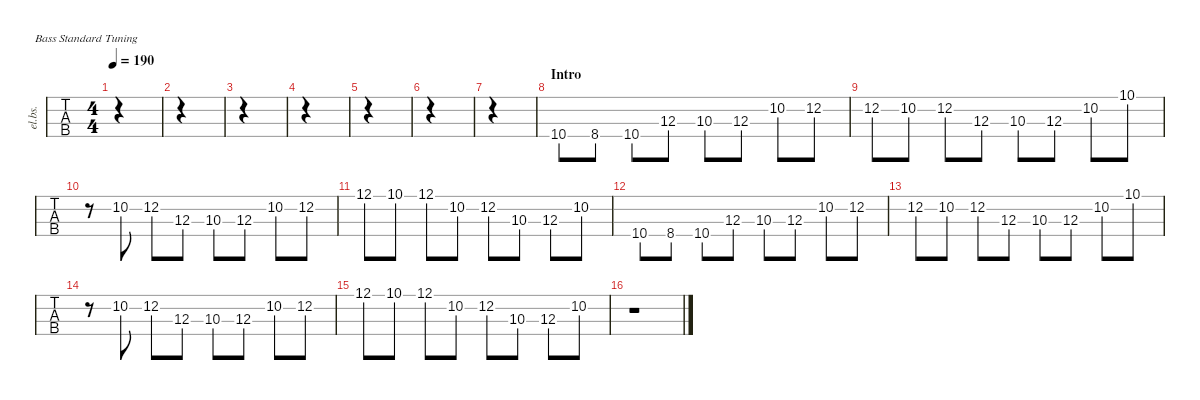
\defaultSystemsLayout 4
\hideDynamics
\bracketExtendMode nobrackets
\track ("山田リョウ" "el.bs.") {instrument electricbassfinger}
\staff {tabs}
\tuning (G2 D2 A1 E1)
\ts (4 4)
\tempo 190
\clef f4
\ks c
|
|
|
|
|
|
|
\section ("" "Intro")
10.4.8 8.4.8 10.4.8 12.3.8 10.3.8 12.3.8 10.2.8 12.2.8 |
12.2.8 10.2.8 12.2.8 12.3.8 10.3.8 12.3.8 10.2.8 10.1.8 |
r.8 10.2.8 12.2.8 12.3.8 10.3.8 12.3.8 10.2.8 12.2.8 |
12.1.8 10.1.8 12.1.8 10.2.8 12.2.8 10.3.8 12.3.8 10.2.8 |
10.4.8 8.4.8 10.4.8 12.3.8 10.3.8 12.3.8 10.2.8 12.2.8 |
12.2.8 10.2.8 12.2.8 12.3.8 10.3.8 12.3.8 10.2.8 10.1.8 |
r.8 10.2.8 12.2.8 12.3.8 10.3.8 12.3.8 10.2.8 12.2.8 |
12.1.8 10.1.8 12.1.8 10.2.8 12.2.8 10.3.8 12.3.8 10.2.8 |
r.1
